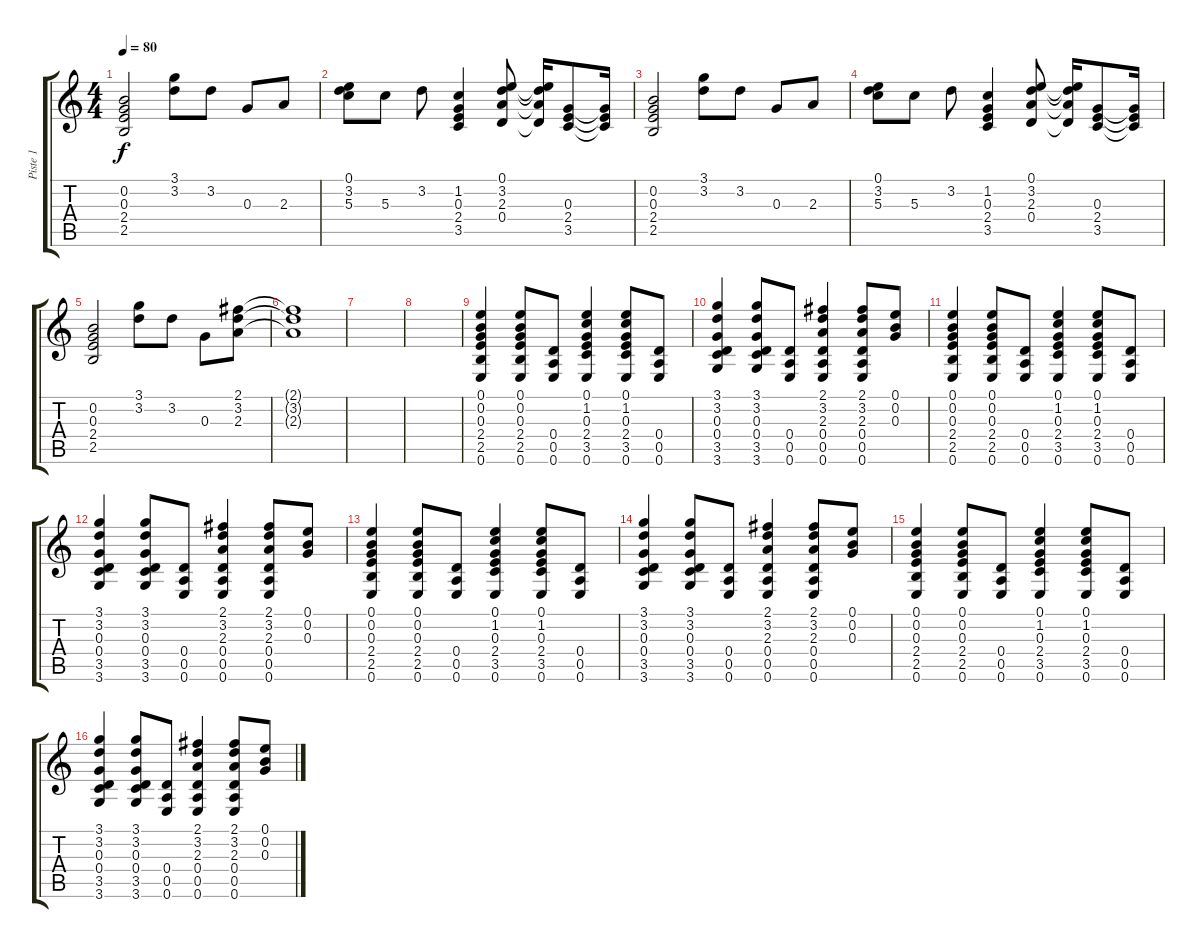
\track ("Piste 1" "Piste 1") {instrument acousticguitarnylon}
\staff {score tabs}
\tuning (E4 B3 G3 D3 A2 E2) {hide}
\ts (4 4)
\tempo 80
\clef g2
\ks c
(0.2 0.3 2.4 2.5).2{dy f} (3.1 3.2).8 3.2.8 0.3.8 2.3.8 |
(0.1 3.2 5.3).8 5.3.8 3.2.8 (1.2 0.3 2.4 3.5).4 (0.1 3.2 2.3 0.4).8 (0.1{t} 3.2{t} 2.3{t} 0.4{t}).16 (0.3 2.4 3.5).8 (0.3{t} 2.4{t} 3.5{t}).16 |
(0.2 0.3 2.4 2.5).2 (3.1 3.2).8 3.2.8 0.3.8 2.3.8 |
(0.1 3.2 5.3).8 5.3.8 3.2.8 (1.2 0.3 2.4 3.5).4 (0.1 3.2 2.3 0.4).8 (0.1{t} 3.2{t} 2.3{t} 0.4{t}).16 (0.3 2.4 3.5).8 (0.3{t} 2.4{t} 3.5{t}).16 |
(0.2 0.3 2.4 2.5).2 (3.1 3.2).8 3.2.8 0.3.8 (2.1 3.2 2.3).8 |
(2.1{t} 3.2{t} 2.3{t}).1 |
|
|
(0.1 0.2 0.3 2.4 2.5 0.6).4 (0.1 0.2 0.3 2.4 2.5 0.6).8 (0.4 0.5 0.6).8 (0.1 1.2 0.3 2.4 3.5 0.6).4 (0.1 1.2 0.3 2.4 3.5 0.6).8 (0.4 0.5 0.6).8 |
(3.1 3.2 0.3 0.4 3.5 3.6).4 (3.1 3.2 0.3 0.4 3.5 3.6).8 (0.4 0.5 0.6).8 (2.1 3.2 2.3 0.4 0.5 0.6).4 (2.1 3.2 2.3 0.4 0.5 0.6).8 (0.1 0.2 0.3).8 |
(0.1 0.2 0.3 2.4 2.5 0.6).4 (0.1 0.2 0.3 2.4 2.5 0.6).8 (0.4 0.5 0.6).8 (0.1 1.2 0.3 2.4 3.5 0.6).4 (0.1 1.2 0.3 2.4 3.5 0.6).8 (0.4 0.5 0.6).8 |
(3.1 3.2 0.3 0.4 3.5 3.6).4 (3.1 3.2 0.3 0.4 3.5 3.6).8 (0.4 0.5 0.6).8 (2.1 3.2 2.3 0.4 0.5 0.6).4 (2.1 3.2 2.3 0.4 0.5 0.6).8 (0.1 0.2 0.3).8 |
(0.1 0.2 0.3 2.4 2.5 0.6).4 (0.1 0.2 0.3 2.4 2.5 0.6).8 (0.4 0.5 0.6).8 (0.1 1.2 0.3 2.4 3.5 0.6).4 (0.1 1.2 0.3 2.4 3.5 0.6).8 (0.4 0.5 0.6).8 |
(3.1 3.2 0.3 0.4 3.5 3.6).4 (3.1 3.2 0.3 0.4 3.5 3.6).8 (0.4 0.5 0.6).8 (2.1 3.2 2.3 0.4 0.5 0.6).4 (2.1 3.2 2.3 0.4 0.5 0.6).8 (0.1 0.2 0.3).8 |
(0.1 0.2 0.3 2.4 2.5 0.6).4 (0.1 0.2 0.3 2.4 2.5 0.6).8 (0.4 0.5 0.6).8 (0.1 1.2 0.3 2.4 3.5 0.6).4 (0.1 1.2 0.3 2.4 3.5 0.6).8 (0.4 0.5 0.6).8 |
(3.1 3.2 0.3 0.4 3.5 3.6).4 (3.1 3.2 0.3 0.4 3.5 3.6).8 (0.4 0.5 0.6).8 (2.1 3.2 2.3 0.4 0.5 0.6).4 (2.1 3.2 2.3 0.4 0.5 0.6).8 (0.1 0.2 0.3).8
